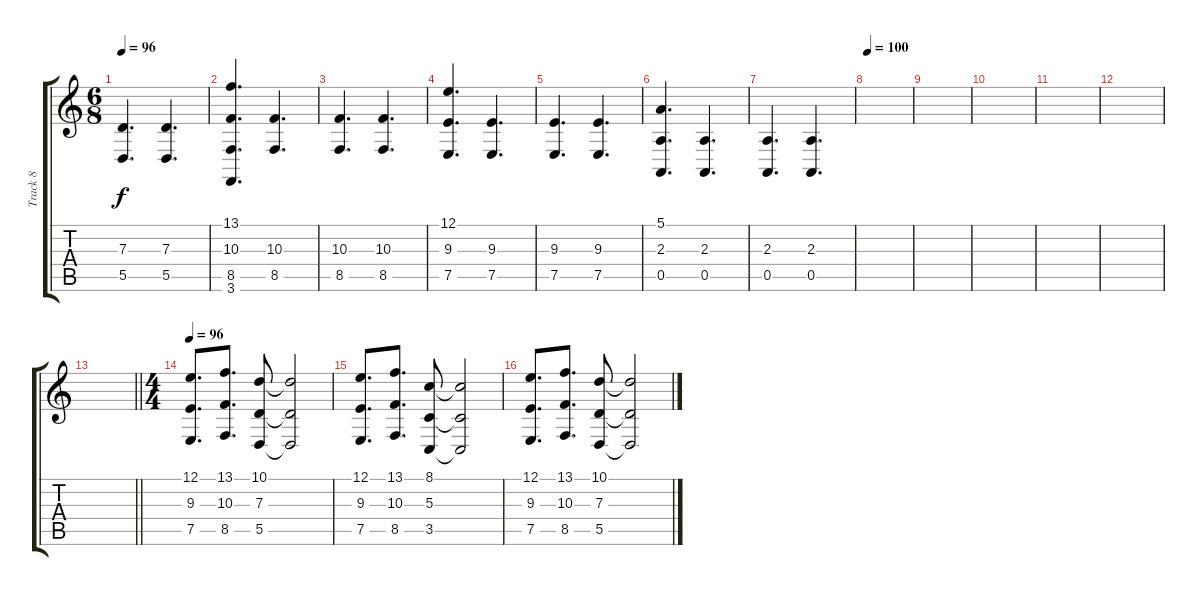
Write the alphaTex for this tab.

\track ("Track 8" "Track 8") {instrument tubularbells}
\staff {score tabs}
\tuning (E4 B3 G3 D3 A2 D2) {hide}
\ts (6 8)
\tempo 96
\clef g2
\ks c
(7.3 5.5).4{d dy f} (7.3 5.5).4{d} |
(13.1 10.3 8.5 3.6).4{d} (10.3 8.5).4{d} |
(10.3 8.5).4{d} (10.3 8.5).4{d} |
(12.1 9.3 7.5).4{d} (9.3 7.5).4{d} |
(9.3 7.5).4{d} (9.3 7.5).4{d} |
(5.1 2.3 0.5).4{d} (2.3 0.5).4{d} |
(2.3 0.5).4{d} (2.3 0.5).4{d} |
\tempo 100
|
|
|
|
|
\barLineRight lightlight
|
\ts (4 4)
\tempo 96
(12.1 9.3 7.5).8{d volume 16 instrument acousticgrandpiano} (13.1 10.3 8.5).8{d} (10.1 7.3 5.5).8 (10.1{t} 7.3{t} 5.5{t}).2 |
(12.1 9.3 7.5).8{d} (13.1 10.3 8.5).8{d} (8.1 5.3 3.5).8 (8.1{t} 5.3{t} 3.5{t}).2 |
(12.1 9.3 7.5).8{d} (13.1 10.3 8.5).8{d} (10.1 7.3 5.5).8 (10.1{t} 7.3{t} 5.5{t}).2
